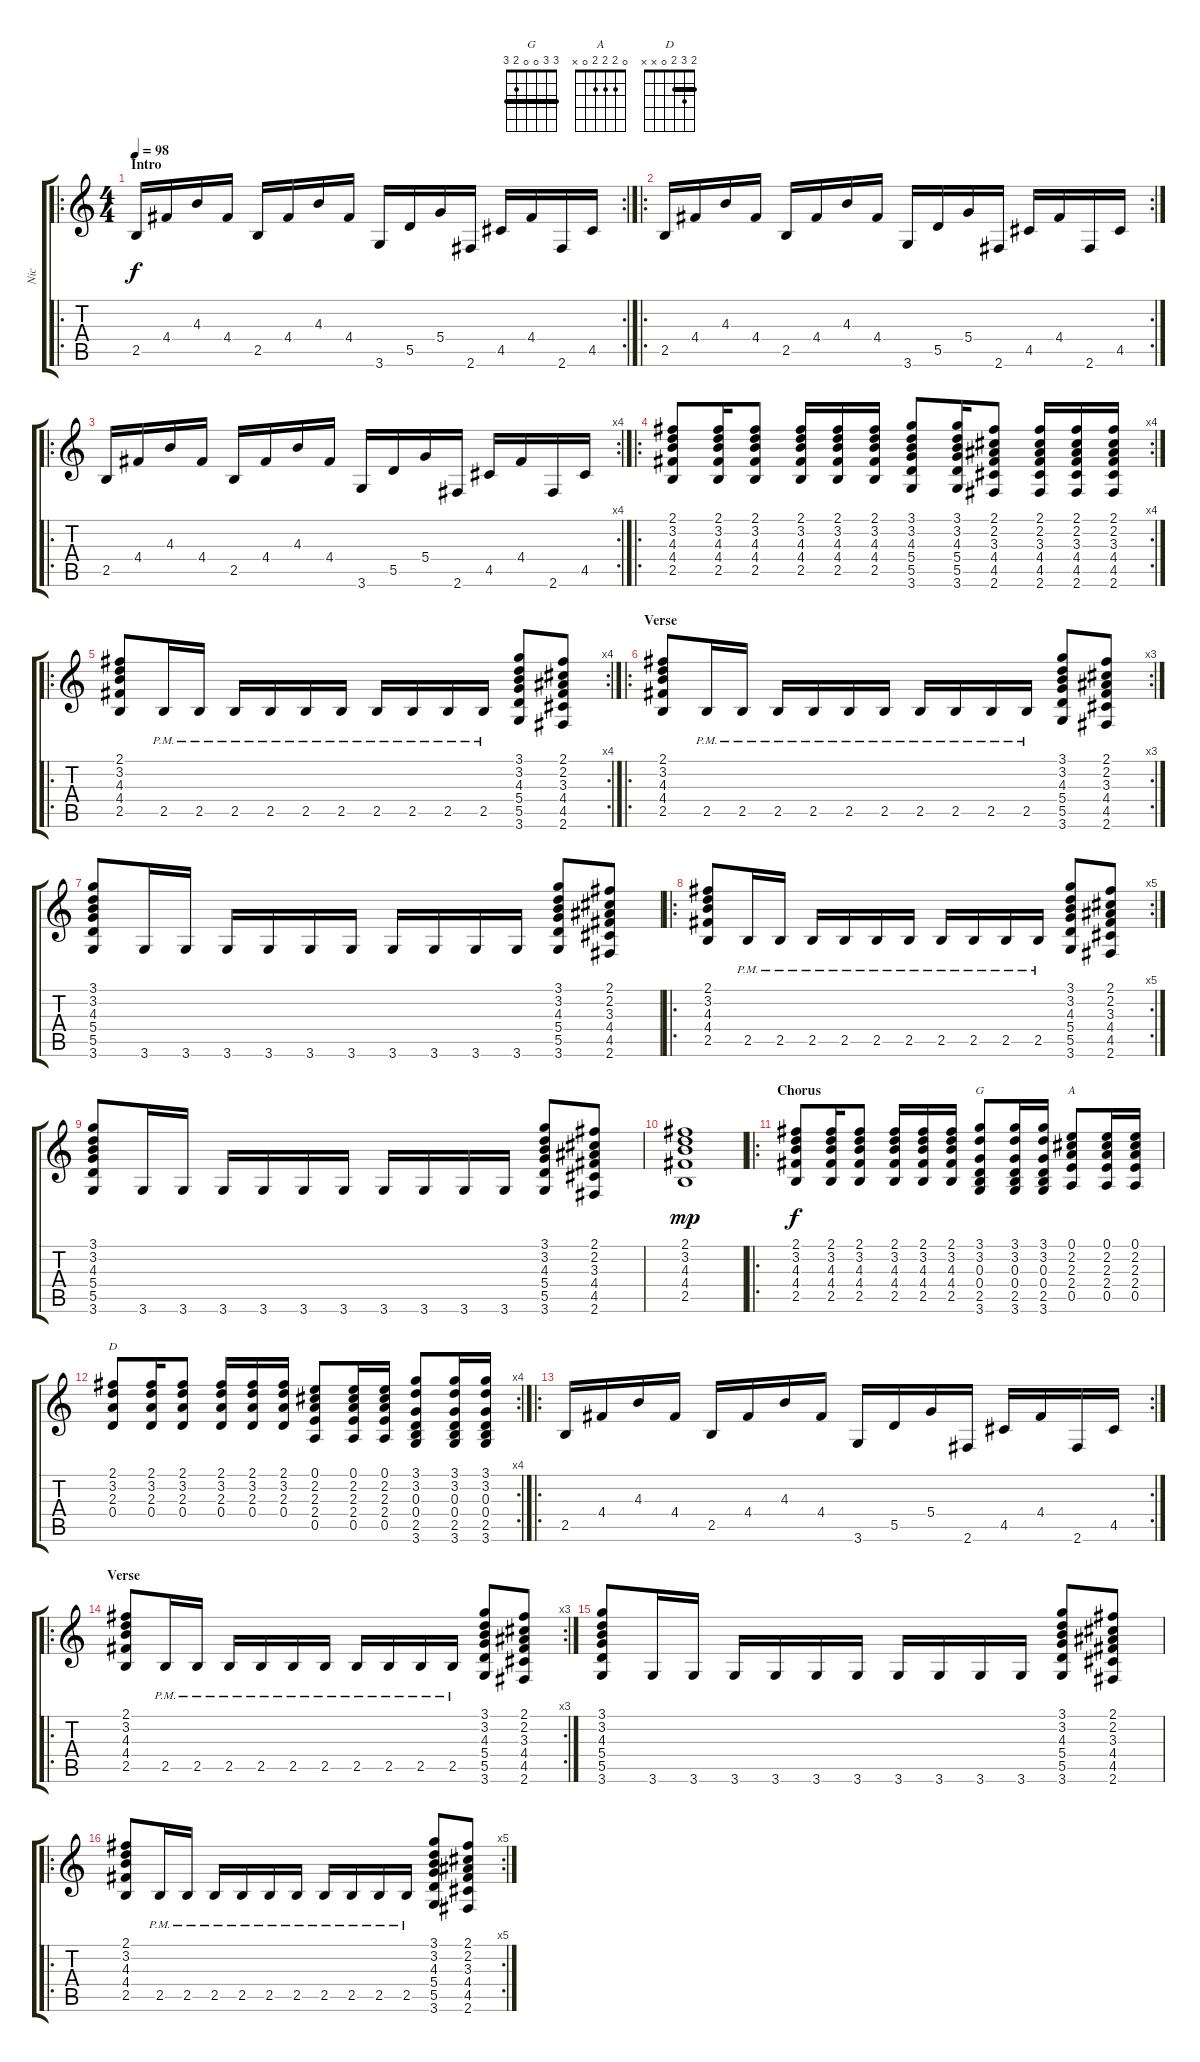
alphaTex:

\track ("Nic" "Nic") {instrument overdrivenguitar}
\staff {score tabs}
\tuning (E4 B3 G3 D3 A2 E2) {hide}
\chord ("G" 3 3 0 0 2 3) {barre 3}
\chord ("A" 0 2 2 2 0 x)
\chord ("D" 2 3 2 0 x x) {barre 2}
\ro
\rc 2
\ts (4 4)
\section ("" "Intro")
\tempo 98
\clef g2
\ks c
2.5.16{dy f instrument overdrivenguitar} 4.4.16 4.3.16 4.4.16 2.5.16 4.4.16 4.3.16 4.4.16 3.6.16 5.5.16 5.4.16 2.6.16 4.5.16 4.4.16 2.6.16 4.5.16 |
\ro
\rc 2
2.5.16 4.4.16 4.3.16 4.4.16 2.5.16 4.4.16 4.3.16 4.4.16 3.6.16 5.5.16 5.4.16 2.6.16 4.5.16 4.4.16 2.6.16 4.5.16 |
\ro
\rc 4
2.5.16 4.4.16 4.3.16 4.4.16 2.5.16 4.4.16 4.3.16 4.4.16 3.6.16 5.5.16 5.4.16 2.6.16 4.5.16 4.4.16 2.6.16 4.5.16 |
\ro
\rc 4
(2.1 3.2 4.3 4.4 2.5).8 (2.1 3.2 4.3 4.4 2.5).16 (2.1 3.2 4.3 4.4 2.5).8 (2.1 3.2 4.3 4.4 2.5).16 (2.1 3.2 4.3 4.4 2.5).16 (2.1 3.2 4.3 4.4 2.5).16 (3.1 3.2 4.3 5.4 5.5 3.6).8 (3.1 3.2 4.3 5.4 5.5 3.6).16 (2.1 2.2 3.3 4.4 4.5 2.6).8 (2.1 2.2 3.3 4.4 4.5 2.6).16 (2.1 2.2 3.3 4.4 4.5 2.6).16 (2.1 2.2 3.3 4.4 4.5 2.6).16 |
\ro
\rc 4
(2.1 3.2 4.3 4.4 2.5).8 2.5{pm}.16 2.5{pm}.16 2.5{pm}.16 2.5{pm}.16 2.5{pm}.16 2.5{pm}.16 2.5{pm}.16 2.5{pm}.16 2.5{pm}.16 2.5{pm}.16 (3.1 3.2 4.3 5.4 5.5 3.6).8 (2.1 2.2 3.3 4.4 4.5 2.6).8 |
\ro
\rc 3
\section ("" "Verse")
(2.1 3.2 4.3 4.4 2.5).8 2.5{pm}.16 2.5{pm}.16 2.5{pm}.16 2.5{pm}.16 2.5{pm}.16 2.5{pm}.16 2.5{pm}.16 2.5{pm}.16 2.5{pm}.16 2.5{pm}.16 (3.1 3.2 4.3 5.4 5.5 3.6).8 (2.1 2.2 3.3 4.4 4.5 2.6).8 |
(3.1 3.2 4.3 5.4 5.5 3.6).8 3.6.16 3.6.16 3.6.16 3.6.16 3.6.16 3.6.16 3.6.16 3.6.16 3.6.16 3.6.16 (3.1 3.2 4.3 5.4 5.5 3.6).8 (2.1 2.2 3.3 4.4 4.5 2.6).8 |
\ro
\rc 5
(2.1 3.2 4.3 4.4 2.5).8 2.5{pm}.16 2.5{pm}.16 2.5{pm}.16 2.5{pm}.16 2.5{pm}.16 2.5{pm}.16 2.5{pm}.16 2.5{pm}.16 2.5{pm}.16 2.5{pm}.16 (3.1 3.2 4.3 5.4 5.5 3.6).8 (2.1 2.2 3.3 4.4 4.5 2.6).8 |
(3.1 3.2 4.3 5.4 5.5 3.6).8 3.6.16 3.6.16 3.6.16 3.6.16 3.6.16 3.6.16 3.6.16 3.6.16 3.6.16 3.6.16 (3.1 3.2 4.3 5.4 5.5 3.6).8 (2.1 2.2 3.3 4.4 4.5 2.6).8 |
(2.1 3.2 4.3 4.4 2.5).1{dy mp} |
\ro
\section ("" "Chorus")
(2.1 3.2 4.3 4.4 2.5).8{dy f} (2.1 3.2 4.3 4.4 2.5).16 (2.1 3.2 4.3 4.4 2.5).8 (2.1 3.2 4.3 4.4 2.5).16 (2.1 3.2 4.3 4.4 2.5).16 (2.1 3.2 4.3 4.4 2.5).16 (3.1 3.2 0.3 0.4 2.5 3.6).8{ch "G"} (3.1 3.2 0.3 0.4 2.5 3.6).16 (3.1 3.2 0.3 0.4 2.5 3.6).16 (0.1 2.2 2.3 2.4 0.5).8{ch "A"} (0.1 2.2 2.3 2.4 0.5).16 (0.1 2.2 2.3 2.4 0.5).16 |
\rc 4
(2.1 3.2 2.3 0.4).8{ch "D"} (2.1 3.2 2.3 0.4).16 (2.1 3.2 2.3 0.4).8 (2.1 3.2 2.3 0.4).16 (2.1 3.2 2.3 0.4).16 (2.1 3.2 2.3 0.4).16 (0.1 2.2 2.3 2.4 0.5).8 (0.1 2.2 2.3 2.4 0.5).16 (0.1 2.2 2.3 2.4 0.5).16 (3.1 3.2 0.3 0.4 2.5 3.6).8 (3.1 3.2 0.3 0.4 2.5 3.6).16 (3.1 3.2 0.3 0.4 2.5 3.6).16 |
\ro
\rc 2
2.5.16 4.4.16 4.3.16 4.4.16 2.5.16 4.4.16 4.3.16 4.4.16 3.6.16 5.5.16 5.4.16 2.6.16 4.5.16 4.4.16 2.6.16 4.5.16 |
\ro
\rc 3
\section ("" "Verse")
(2.1 3.2 4.3 4.4 2.5).8 2.5{pm}.16 2.5{pm}.16 2.5{pm}.16 2.5{pm}.16 2.5{pm}.16 2.5{pm}.16 2.5{pm}.16 2.5{pm}.16 2.5{pm}.16 2.5{pm}.16 (3.1 3.2 4.3 5.4 5.5 3.6).8 (2.1 2.2 3.3 4.4 4.5 2.6).8 |
(3.1 3.2 4.3 5.4 5.5 3.6).8 3.6.16 3.6.16 3.6.16 3.6.16 3.6.16 3.6.16 3.6.16 3.6.16 3.6.16 3.6.16 (3.1 3.2 4.3 5.4 5.5 3.6).8 (2.1 2.2 3.3 4.4 4.5 2.6).8 |
\ro
\rc 5
(2.1 3.2 4.3 4.4 2.5).8 2.5{pm}.16 2.5{pm}.16 2.5{pm}.16 2.5{pm}.16 2.5{pm}.16 2.5{pm}.16 2.5{pm}.16 2.5{pm}.16 2.5{pm}.16 2.5{pm}.16 (3.1 3.2 4.3 5.4 5.5 3.6).8 (2.1 2.2 3.3 4.4 4.5 2.6).8
